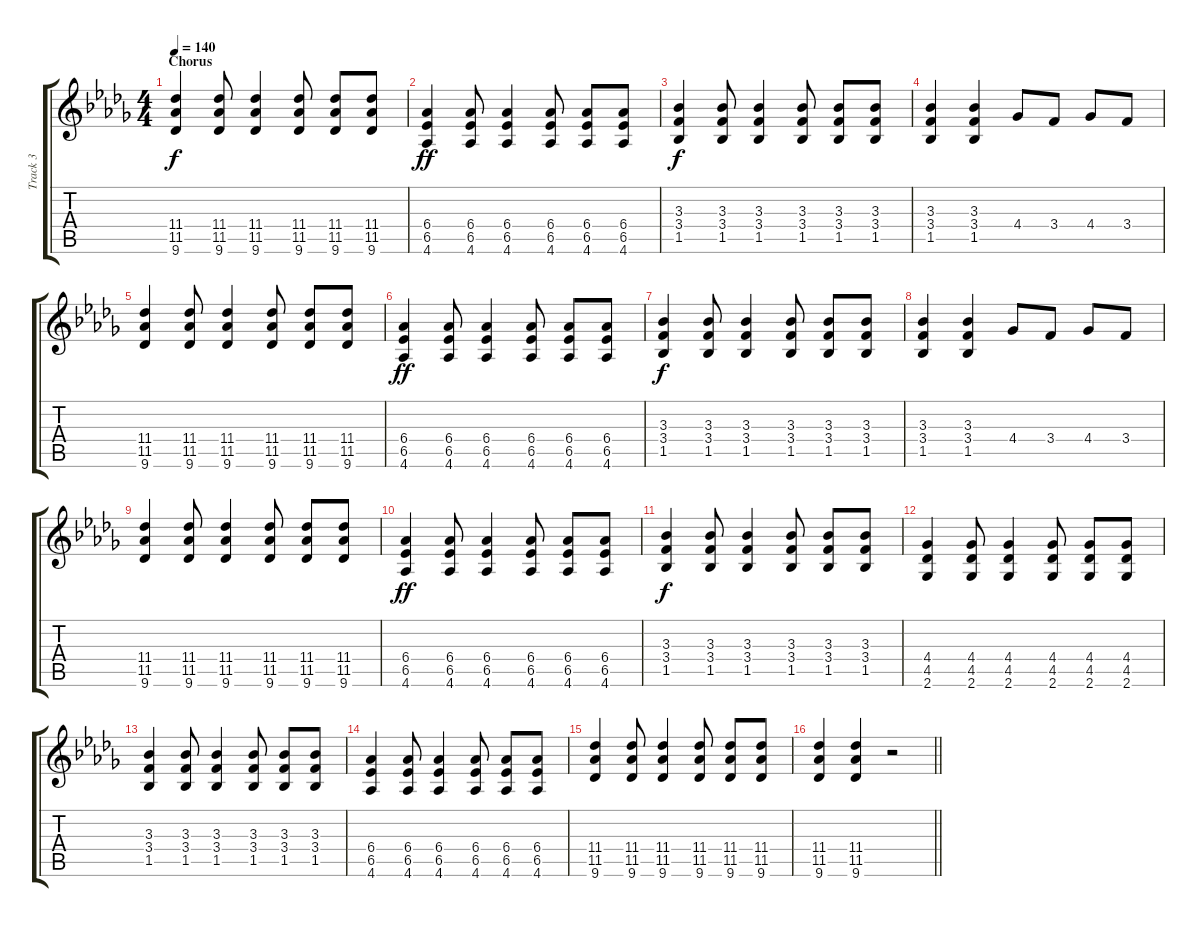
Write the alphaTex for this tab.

\track ("Track 3" "Track 3") {instrument electricguitarclean}
\staff {score tabs}
\tuning (E4 B3 G3 D3 A2 E2) {hide}
\ts (4 4)
\section ("" "Chorus")
\tempo 140
\clef g2
\ks db
(11.4 11.5 9.6).4{dy f} (11.4 11.5 9.6).8 (11.4 11.5 9.6).4 (11.4 11.5 9.6).8 (11.4 11.5 9.6).8 (11.4 11.5 9.6).8 |
(6.4 6.5 4.6).4{dy ff} (6.4 6.5 4.6).8 (6.4 6.5 4.6).4 (6.4 6.5 4.6).8 (6.4 6.5 4.6).8 (6.4 6.5 4.6).8 |
(3.3 3.4 1.5).4{dy f} (3.3 3.4 1.5).8 (3.3 3.4 1.5).4 (3.3 3.4 1.5).8 (3.3 3.4 1.5).8 (3.3 3.4 1.5).8 |
(3.3 3.4 1.5).4 (3.3 3.4 1.5).4 4.4.8 3.4.8 4.4.8 3.4.8 |
(11.4 11.5 9.6).4 (11.4 11.5 9.6).8 (11.4 11.5 9.6).4 (11.4 11.5 9.6).8 (11.4 11.5 9.6).8 (11.4 11.5 9.6).8 |
(6.4 6.5 4.6).4{dy ff} (6.4 6.5 4.6).8 (6.4 6.5 4.6).4 (6.4 6.5 4.6).8 (6.4 6.5 4.6).8 (6.4 6.5 4.6).8 |
(3.3 3.4 1.5).4{dy f} (3.3 3.4 1.5).8 (3.3 3.4 1.5).4 (3.3 3.4 1.5).8 (3.3 3.4 1.5).8 (3.3 3.4 1.5).8 |
(3.3 3.4 1.5).4 (3.3 3.4 1.5).4 4.4.8 3.4.8 4.4.8 3.4.8 |
(11.4 11.5 9.6).4 (11.4 11.5 9.6).8 (11.4 11.5 9.6).4 (11.4 11.5 9.6).8 (11.4 11.5 9.6).8 (11.4 11.5 9.6).8 |
(6.4 6.5 4.6).4{dy ff} (6.4 6.5 4.6).8 (6.4 6.5 4.6).4 (6.4 6.5 4.6).8 (6.4 6.5 4.6).8 (6.4 6.5 4.6).8 |
(3.3 3.4 1.5).4{dy f} (3.3 3.4 1.5).8 (3.3 3.4 1.5).4 (3.3 3.4 1.5).8 (3.3 3.4 1.5).8 (3.3 3.4 1.5).8 |
(4.4 4.5 2.6).4 (4.4 4.5 2.6).8 (4.4 4.5 2.6).4 (4.4 4.5 2.6).8 (4.4 4.5 2.6).8 (4.4 4.5 2.6).8 |
(3.3 3.4 1.5).4 (3.3 3.4 1.5).8 (3.3 3.4 1.5).4 (3.3 3.4 1.5).8 (3.3 3.4 1.5).8 (3.3 3.4 1.5).8 |
(6.4 6.5 4.6).4 (6.4 6.5 4.6).8 (6.4 6.5 4.6).4 (6.4 6.5 4.6).8 (6.4 6.5 4.6).8 (6.4 6.5 4.6).8 |
(11.4 11.5 9.6).4 (11.4 11.5 9.6).8 (11.4 11.5 9.6).4 (11.4 11.5 9.6).8 (11.4 11.5 9.6).8 (11.4 11.5 9.6).8 |
\barLineRight lightlight
(11.4 11.5 9.6).4 (11.4 11.5 9.6).4 r.2
